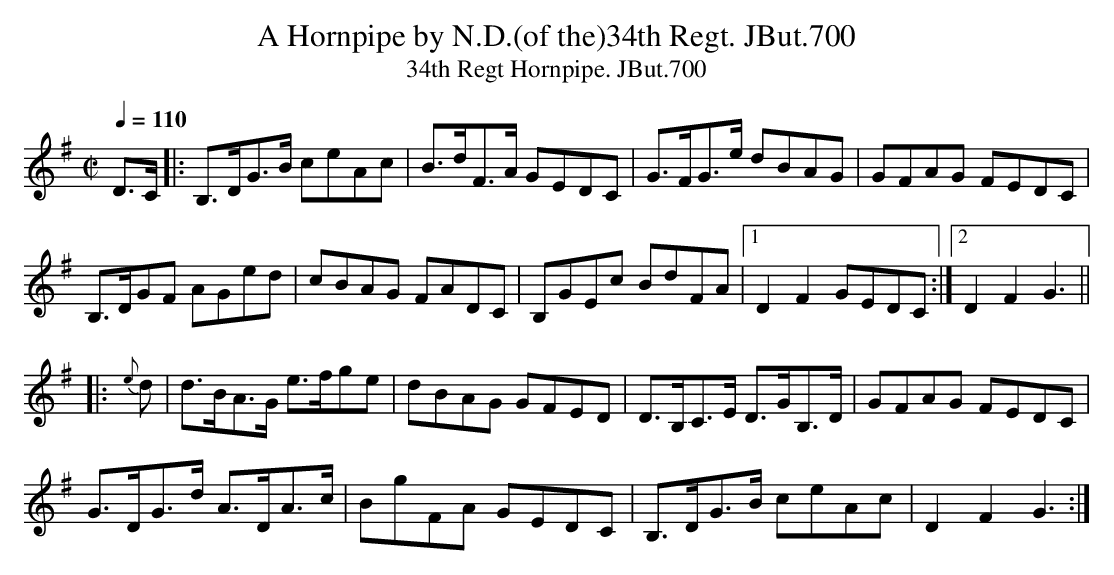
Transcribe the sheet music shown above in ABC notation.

X:1
T:Hornpipe by N.D.(of the)34th Regt. JBut.700, A
T:34th Regt Hornpipe. JBut.700
M:C|
L:1/8
Q:1/4=110
K:G
D>C|:B,>DG>B ceAc|B>dF>A GEDC|G>FG>e dBAG|GFAG FEDC|
B,>DGF AGed|cBAG FADC|B,GEc BdFA|1 D2F2 GEDC:|2 D2F2G3||
|:{e}d|d>BA>G e>fge|dBAG GFED|D>B,C>E D>GB,>D|GFAG FEDC|
G>DG>d A>DA>c|BgFA GEDC|B,>DG>B ceAc|D2F2G3:|
